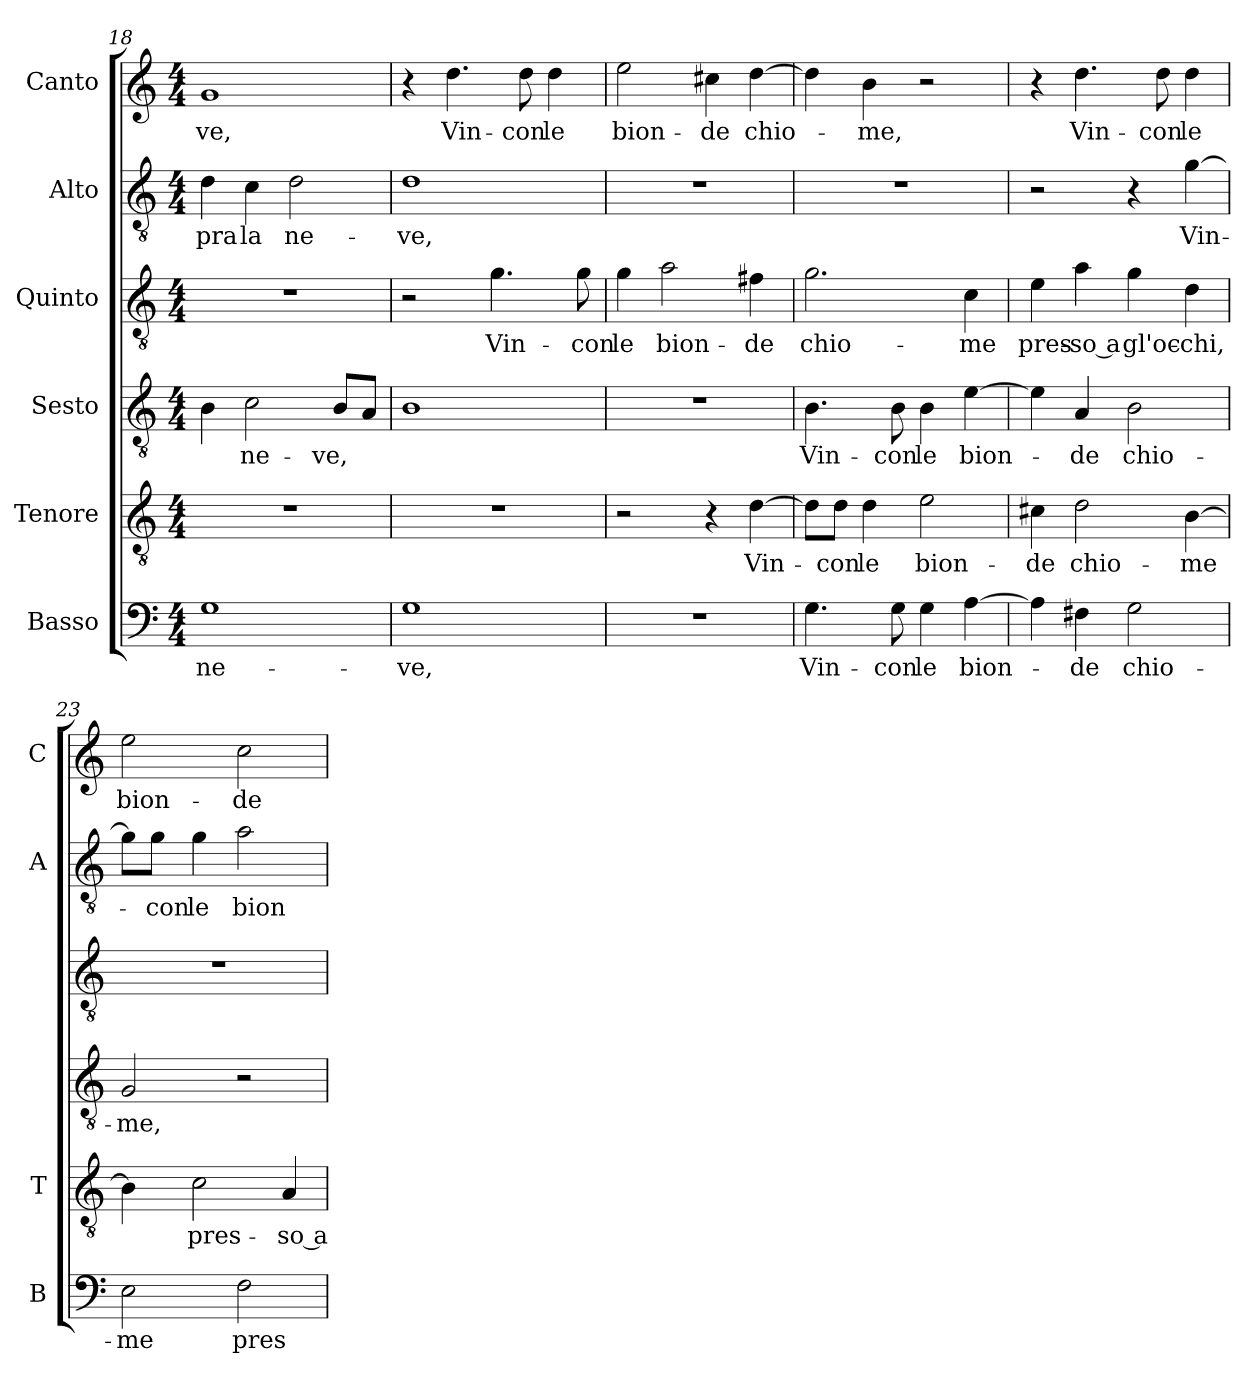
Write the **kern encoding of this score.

**kern	**text	**kern	**text	**kern	**text	**kern	**text	**kern	**text	**kern	**text
*part6	*part6	*part5	*part5	*part4	*part4	*part3	*part3	*part2	*part2	*part1	*part1
*staff6	*staff6	*staff5	*staff5	*staff4	*staff4	*staff3	*staff3	*staff2	*staff2	*staff1	*staff1
*I"Basso	*	*I"Tenore	*	*I"Sesto	*	*I"Quinto	*	*I"Alto	*	*I"Canto	*
*I'B	*	*I'T	*	*	*	*	*	*I'A	*	*I'C	*
*clefF4	*	*clefGv2	*	*clefGv2	*	*clefGv2	*	*clefGv2	*	*clefG2	*
*k[]	*	*k[]	*	*k[]	*	*k[]	*	*k[]	*	*k[]	*
*C:	*	*C:	*	*C:	*	*C:	*	*C:	*	*C:	*
*M4/4	*	*M4/4	*	*M4/4	*	*M4/4	*	*M4/4	*	*M4/4	*
=18	=18	=18	=18	=18	=18	=18	=18	=18	=18	=18	=18
!	!LO:LY:b	!	!	!	!	!	!	!	!	!	!
!	!	!	!	!	!	!	!	!	!LO:LY:b	!	!
!	!	!	!	!	!	!	!	!	!	!	!LO:LY:b
1G	ne-	1r	.	4B\	.	1r	.	4d\	-pra	1g	-ve,
!	!	!	!	!	!LO:LY:b	!	!	!	!	!	!
!	!	!	!	!	!	!	!	!	!LO:LY:b	!	!
.	.	.	.	2c\	ne-	.	.	4c\	la	.	.
!	!	!	!	!	!	!	!	!	!LO:LY:b	!	!
.	.	.	.	.	.	.	.	2d\	ne-	.	.
!	!	!	!	!	!LO:LY:b	!	!	!	!	!	!
.	.	.	.	8B/L	-ve,	.	.	.	.	.	.
.	.	.	.	8A/J	.	.	.	.	.	.	.
=19	=19	=19	=19	=19	=19	=19	=19	=19	=19	=19	=19
!	!LO:LY:b	!	!	!	!	!	!	!	!	!	!
!	!	!	!	!	!	!	!	!	!LO:LY:b	!	!
1G	-ve,	1r	.	1B	.	2r	.	1d	-ve,	4r	.
!	!	!	!	!	!	!	!	!	!	!	!LO:LY:b
.	.	.	.	.	.	.	.	.	.	4.dd\	Vin-
!	!	!	!	!	!	!	!LO:LY:b	!	!	!	!
.	.	.	.	.	.	4.g\	Vin-	.	.	.	.
!	!	!	!	!	!	!	!	!	!	!	!LO:LY:b
.	.	.	.	.	.	.	.	.	.	8dd\	-con
!	!	!	!	!	!	!	!	!	!	!	!LO:LY:b
.	.	.	.	.	.	.	.	.	.	4dd\	le
!	!	!	!	!	!	!	!LO:LY:b	!	!	!	!
.	.	.	.	.	.	8g\	-con	.	.	.	.
=20	=20	=20	=20	=20	=20	=20	=20	=20	=20	=20	=20
!	!	!	!	!	!	!	!LO:LY:b	!	!	!	!
!	!	!	!	!	!	!	!	!	!	!	!LO:LY:b
1r	.	2r	.	1r	.	4g\	le	1r	.	2ee\	bion-
!	!	!	!	!	!	!	!LO:LY:b	!	!	!	!
.	.	.	.	.	.	2a\	bion-	.	.	.	.
!	!	!	!	!	!	!	!	!	!	!	!LO:LY:b
.	.	4r	.	.	.	.	.	.	.	4cc#X\	-de
!	!	!	!LO:LY:b	!	!	!	!	!	!	!	!
!	!	!	!	!	!	!	!LO:LY:b	!	!	!	!
!	!	!	!	!	!	!	!	!	!	!	!LO:LY:b
.	.	[4d\	Vin-	.	.	4f#X\	-de	.	.	[4dd\	chio-
=21	=21	=21	=21	=21	=21	=21	=21	=21	=21	=21	=21
!	!LO:LY:b	!	!	!	!	!	!	!	!	!	!
!	!	!	!	!	!LO:LY:b	!	!	!	!	!	!
!	!	!	!	!	!	!	!LO:LY:b	!	!	!	!
4.G\	Vin-	8d\L]	.	4.B\	Vin-	2.g\	chio-	1r	.	4dd\]	.
!	!	!	!LO:LY:b	!	!	!	!	!	!	!	!
.	.	8d\J	-con	.	.	.	.	.	.	.	.
!	!	!	!LO:LY:b	!	!	!	!	!	!	!	!
!	!	!	!	!	!	!	!	!	!	!	!LO:LY:b
.	.	4d\	le	.	.	.	.	.	.	4b\	-me,
!	!LO:LY:b	!	!	!	!	!	!	!	!	!	!
!	!	!	!	!	!LO:LY:b	!	!	!	!	!	!
8G\	-con	.	.	8B\	-con	.	.	.	.	.	.
!	!LO:LY:b	!	!	!	!	!	!	!	!	!	!
!	!	!	!LO:LY:b	!	!	!	!	!	!	!	!
!	!	!	!	!	!LO:LY:b	!	!	!	!	!	!
4G\	le	2e\	bion-	4B\	le	.	.	.	.	2r	.
!	!LO:LY:b	!	!	!	!	!	!	!	!	!	!
!	!	!	!	!	!LO:LY:b	!	!	!	!	!	!
!	!	!	!	!	!	!	!LO:LY:b	!	!	!	!
[4A\	bion-	.	.	[4e\	bion-	4c\	-me	.	.	.	.
=22	=22	=22	=22	=22	=22	=22	=22	=22	=22	=22	=22
!	!	!	!LO:LY:b	!	!	!	!	!	!	!	!
!	!	!	!	!	!	!	!LO:LY:b	!	!	!	!
4A\]	.	4c#X\	-de	4e\]	.	4e\	pres-	2r	.	4r	.
!	!LO:LY:b	!	!	!	!	!	!	!	!	!	!
!	!	!	!LO:LY:b	!	!	!	!	!	!	!	!
!	!	!	!	!	!LO:LY:b	!	!	!	!	!	!
!	!	!	!	!	!	!	!LO:LY:b	!	!	!	!
!	!	!	!	!	!	!	!	!	!	!	!LO:LY:b
4F#X\	-de	2d\	chio-	4A/	-de	4a\	-so a	.	.	4.dd\	Vin-
!	!LO:LY:b	!	!	!	!	!	!	!	!	!	!
!	!	!	!	!	!LO:LY:b	!	!	!	!	!	!
!	!	!	!	!	!	!	!LO:LY:b	!	!	!	!
2G\	chio-	.	.	2B\	chio-	4g\	gl'oc-	4r	.	.	.
!	!	!	!	!	!	!	!	!	!	!	!LO:LY:b
.	.	.	.	.	.	.	.	.	.	8dd\	-con
!	!	!	!LO:LY:b	!	!	!	!	!	!	!	!
!	!	!	!	!	!	!	!LO:LY:b	!	!	!	!
!	!	!	!	!	!	!	!	!	!LO:LY:b	!	!
!	!	!	!	!	!	!	!	!	!	!	!LO:LY:b
.	.	[4B\	-me	.	.	4d\	-chi,	[4g\	Vin-	4dd\	le
=23	=23	=23	=23	=23	=23	=23	=23	=23	=23	=23	=23
!	!LO:LY:b	!	!	!	!	!	!	!	!	!	!
!	!	!	!	!	!LO:LY:b	!	!	!	!	!	!
!	!	!	!	!	!	!	!	!	!	!	!LO:LY:b
2E\	-me	4B\]	.	2G/	-me,	1r	.	8g\L]	.	2ee\	bion-
!	!	!	!	!	!	!	!	!	!LO:LY:b	!	!
.	.	.	.	.	.	.	.	8g\J	-con	.	.
!	!	!	!LO:LY:b	!	!	!	!	!	!	!	!
!	!	!	!	!	!	!	!	!	!LO:LY:b	!	!
.	.	2c\	pres-	.	.	.	.	4g\	le	.	.
!	!LO:LY:b	!	!	!	!	!	!	!	!	!	!
!	!	!	!	!	!	!	!	!	!LO:LY:b	!	!
!	!	!	!	!	!	!	!	!	!	!	!LO:LY:b
2F\	pres-	.	.	2r	.	.	.	2a\	bion-	2cc\	-de
!	!	!	!LO:LY:b	!	!	!	!	!	!	!	!
.	.	4A/	-so a	.	.	.	.	.	.	.	.
=	=	=	=	=	=	=	=	=	=	=	=
*-	*-	*-	*-	*-	*-	*-	*-	*-	*-	*-	*-
